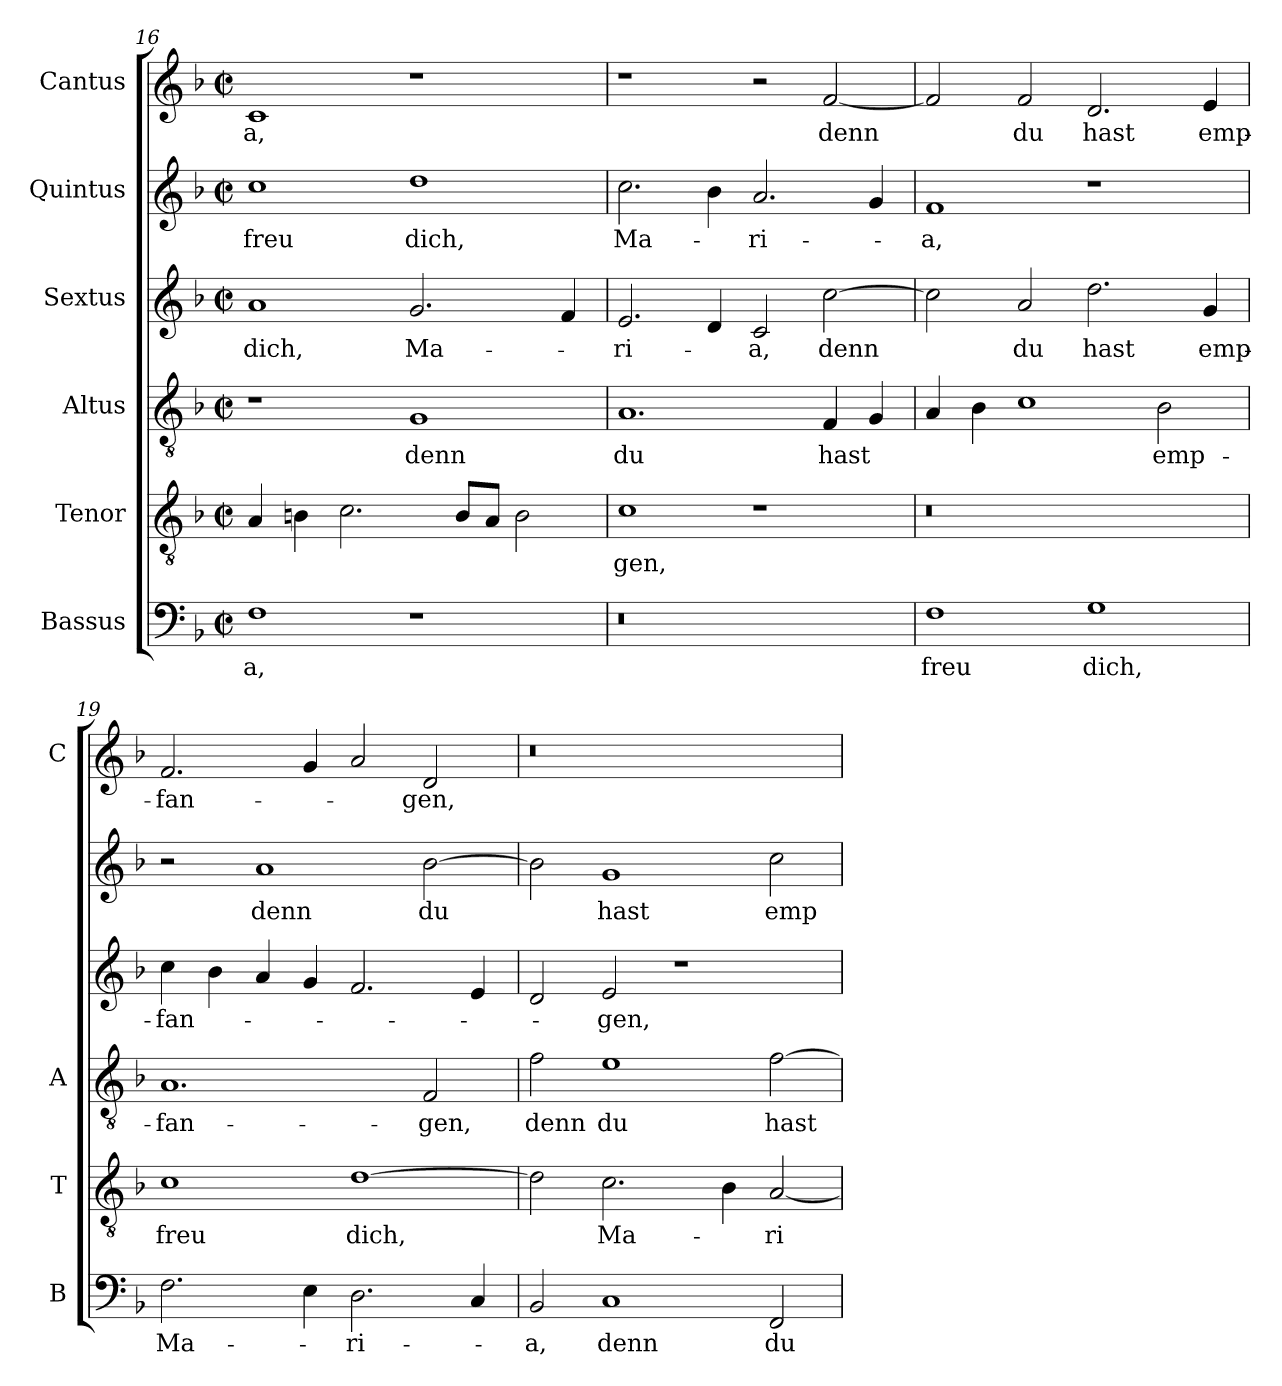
**kern	**text	**kern	**text	**kern	**text	**kern	**text	**kern	**text	**kern	**text
*part6	*part6	*part5	*part5	*part4	*part4	*part3	*part3	*part2	*part2	*part1	*part1
*staff6	*staff6	*staff5	*staff5	*staff4	*staff4	*staff3	*staff3	*staff2	*staff2	*staff1	*staff1
*I"Bassus	*	*I"Tenor	*	*I"Altus	*	*I"Sextus	*	*I"Quintus	*	*I"Cantus	*
*I'B	*	*I'T	*	*I'A	*	*	*	*	*	*I'C	*
*clefF4	*	*clefGv2	*	*clefGv2	*	*clefG2	*	*clefG2	*	*clefG2	*
*k[b-]	*	*k[b-]	*	*k[b-]	*	*k[b-]	*	*k[b-]	*	*k[b-]	*
*F:	*	*F:	*	*F:	*	*F:	*	*F:	*	*F:	*
*M2/2	*	*M2/2	*	*M2/2	*	*M2/2	*	*M2/2	*	*M2/2	*
*met(c|)	*	*met(c|)	*	*met(c|)	*	*met(c|)	*	*met(c|)	*	*met(c|)	*
=16	=16	=16	=16	=16	=16	=16	=16	=16	=16	=16	=16
1F	-a,	4A/	.	1r	.	1a	dich,	1cc	freu	1c	-a,
.	.	4Bn\	.	.	.	.	.	.	.	.	.
.	.	2.c\	.	.	.	.	.	.	.	.	.
1r	.	.	.	1G	denn	2.g/	Ma-	1dd	dich,	1r	.
.	.	8B/L	.	.	.	.	.	.	.	.	.
.	.	8A/J	.	.	.	.	.	.	.	.	.
.	.	2B\	.	.	.	.	.	.	.	.	.
.	.	.	.	.	.	4f/	.	.	.	.	.
!!LO:LB:g=z
=17	=17	=17	=17	=17	=17	=17	=17	=17	=17	=17	=17
0r	.	1c	-gen,	1.A	du	2.e/	-ri-	2.cc\	Ma-	1r	.
.	.	.	.	.	.	4d/	.	4b-\	.	.	.
.	.	1r	.	.	.	2c/	-a,	2.a/	-ri-	2r	.
.	.	.	.	4F/	hast	[2cc\	denn	.	.	[2f/	denn
.	.	.	.	4G/	.	.	.	4g/	.	.	.
=18	=18	=18	=18	=18	=18	=18	=18	=18	=18	=18	=18
1F	freu	0r	.	4A/	.	2cc\]	.	1f	-a,	2f/]	.
.	.	.	.	4B-\	.	.	.	.	.	.	.
.	.	.	.	1c	.	2a/	du	.	.	2f/	du
1G	dich,	.	.	.	.	2.dd\	hast	1r	.	2.d/	hast
.	.	.	.	2B-\	emp-	.	.	.	.	.	.
.	.	.	.	.	.	4g/	emp-	.	.	4e/	emp-
=19	=19	=19	=19	=19	=19	=19	=19	=19	=19	=19	=19
2.F\	Ma-	1c	freu	1.A	-fan-	4cc\	-fan-	2r	.	2.f/	-fan-
.	.	.	.	.	.	4b-\	.	.	.	.	.
.	.	.	.	.	.	4a/	.	1a	denn	.	.
4E\	.	.	.	.	.	4g/	.	.	.	4g/	.
2.D\	-ri-	[1d	dich,	.	.	2.f/	.	.	.	2a/	.
.	.	.	.	2F/	-gen,	.	.	[2b-\	du	2d/	-gen,
4C/	.	.	.	.	.	4e/	.	.	.	.	.
!!LO:PB:g=z
=20	=20	=20	=20	=20	=20	=20	=20	=20	=20	=20	=20
2BB-/	-a,	2d\]	.	2f\	denn	2d/	.	2b-\]	.	0r	.
1C	denn	2.c\	Ma-	1e	du	2e/	-gen,	1g	hast	.	.
.	.	.	.	.	.	1r	.	.	.	.	.
.	.	4B-\	.	.	.	.	.	.	.	.	.
2FF/	du	[2A/	-ri-	[2f\	hast	.	.	2cc\	emp-	.	.
=	=	=	=	=	=	=	=	=	=	=	=
*-	*-	*-	*-	*-	*-	*-	*-	*-	*-	*-	*-
